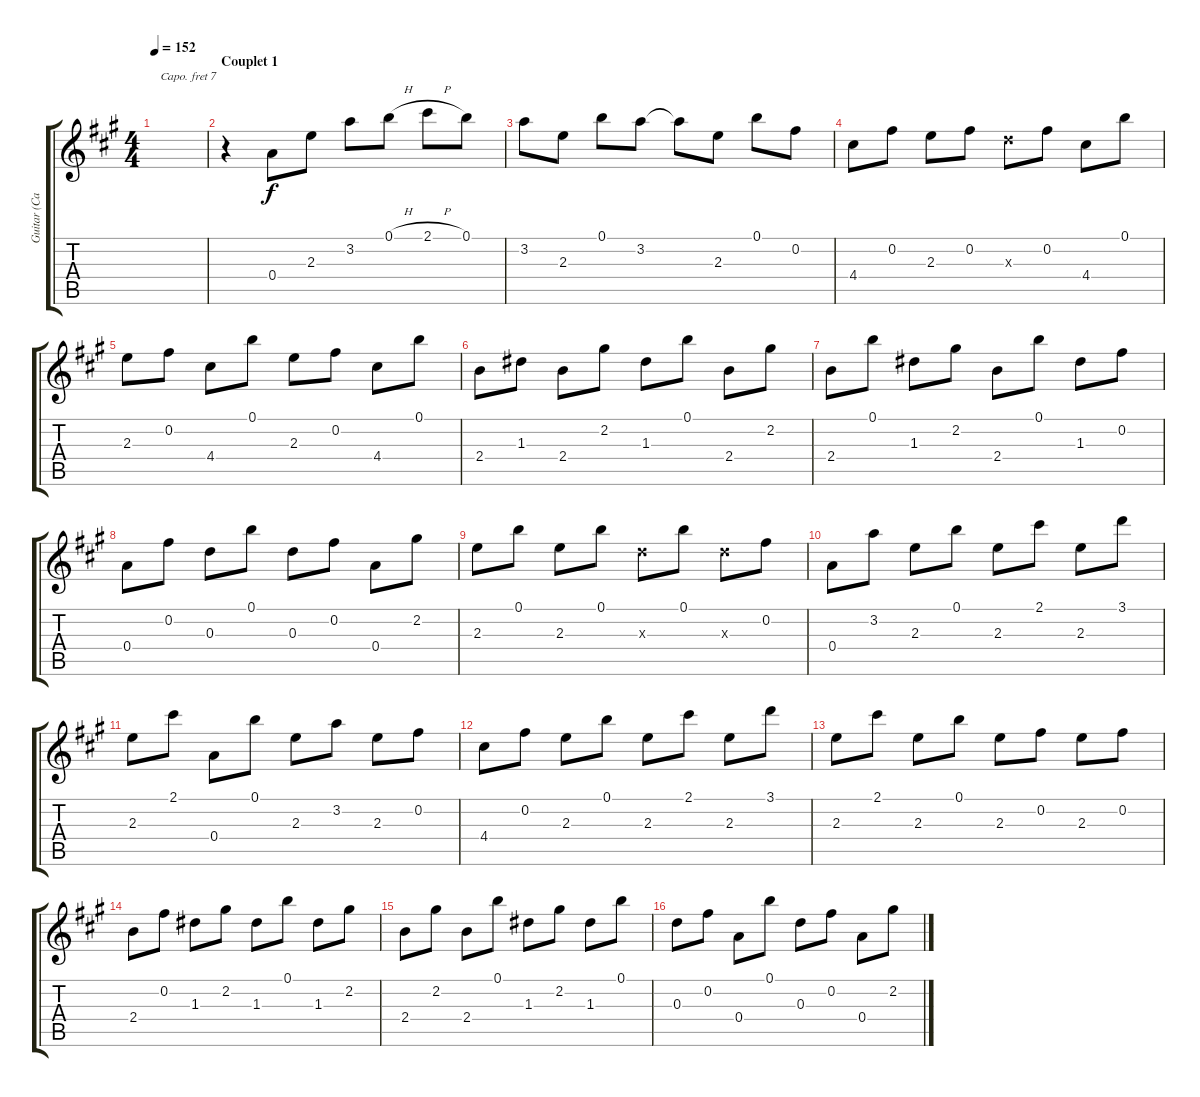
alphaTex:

\track ("Guitar (Capo 7)" "Guitar (Ca") {instrument acousticguitarnylon}
\staff {score tabs}
\capo 7
\tuning (E4 B3 G3 D3 A2 E2) {hide}
\ts (4 4)
\tempo 152
\clef g2
\ks a
|
\section ("" "Couplet 1")
r.4 0.4.8 2.3.8 3.2.8 0.1{h}.8 2.1{h}.8 0.1.8 |
3.2.8 2.3.8 0.1.8 3.2.8 3.2{t}.8 2.3.8 0.1.8 0.2.8 |
4.4.8 0.2.8 2.3.8 0.2.8 0.3{x}.8 0.2.8 4.4.8 0.1.8 |
2.3.8 0.2.8 4.4.8 0.1.8 2.3.8 0.2.8 4.4.8 0.1.8 |
2.4.8 1.3.8 2.4.8 2.2.8 1.3.8 0.1.8 2.4.8 2.2.8 |
2.4.8 0.1.8 1.3.8 2.2.8 2.4.8 0.1.8 1.3.8 0.2.8 |
0.4.8 0.2.8 0.3.8 0.1.8 0.3.8 0.2.8 0.4.8 2.2.8 |
2.3.8 0.1.8 2.3.8 0.1.8 0.3{x}.8 0.1.8 0.3{x}.8 0.2.8 |
0.4.8 3.2.8 2.3.8 0.1.8 2.3.8 2.1.8 2.3.8 3.1.8 |
2.3.8 2.1.8 0.4.8 0.1.8 2.3.8 3.2.8 2.3.8 0.2.8 |
4.4.8 0.2.8 2.3.8 0.1.8 2.3.8 2.1.8 2.3.8 3.1.8 |
2.3.8 2.1.8 2.3.8 0.1.8 2.3.8 0.2.8 2.3.8 0.2.8 |
2.4.8 0.2.8 1.3.8 2.2.8 1.3.8 0.1.8 1.3.8 2.2.8 |
2.4.8 2.2.8 2.4.8 0.1.8 1.3.8 2.2.8 1.3.8 0.1.8 |
0.3.8 0.2.8 0.4.8 0.1.8 0.3.8 0.2.8 0.4.8 2.2.8
